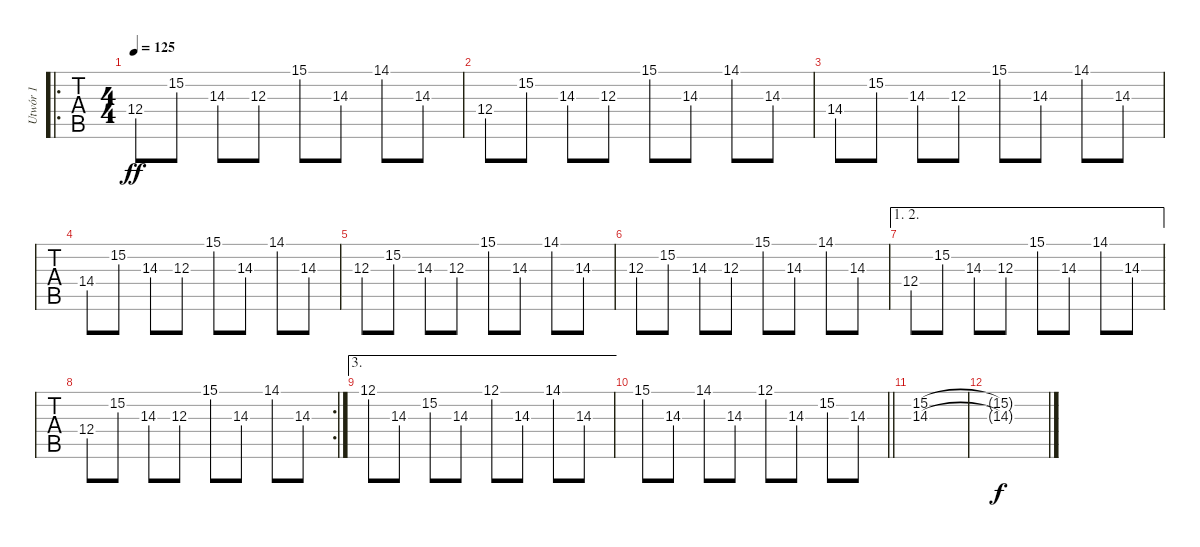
\track ("Utwór 1" "Utwór 1") {instrument acousticguitarsteel}
\staff {tabs}
\tuning (Eb4 Bb3 Gb3 Db3 Ab2 Eb2) {hide}
\ro
\ts (4 4)
\tempo 125
\clef g2
\ks c
12.4.8{dy ff instrument acousticguitarsteel} 15.2.8 14.3.8 12.3.8 15.1.8 14.3.8 14.1.8 14.3.8 |
12.4.8 15.2.8 14.3.8 12.3.8 15.1.8 14.3.8 14.1.8 14.3.8 |
14.4.8 15.2.8 14.3.8 12.3.8 15.1.8 14.3.8 14.1.8 14.3.8 |
14.4.8 15.2.8 14.3.8 12.3.8 15.1.8 14.3.8 14.1.8 14.3.8 |
12.3.8 15.2.8 14.3.8 12.3.8 15.1.8 14.3.8 14.1.8 14.3.8 |
12.3.8 15.2.8 14.3.8 12.3.8 15.1.8 14.3.8 14.1.8 14.3.8 |
\ae (1 2)
12.4.8 15.2.8 14.3.8 12.3.8 15.1.8 14.3.8 14.1.8 14.3.8 |
\rc 2
12.4.8 15.2.8 14.3.8 12.3.8 15.1.8 14.3.8 14.1.8 14.3.8 |
\ae 3
12.1.8 14.3.8 15.2.8 14.3.8 12.1.8 14.3.8 14.1.8 14.3.8 |
\barLineRight lightlight
15.1.8 14.3.8 14.1.8 14.3.8 12.1.8 14.3.8 15.2.8 14.3.8 |
(15.2 14.3).1 |
(15.2{t} 14.3{t}).1{dy f}
